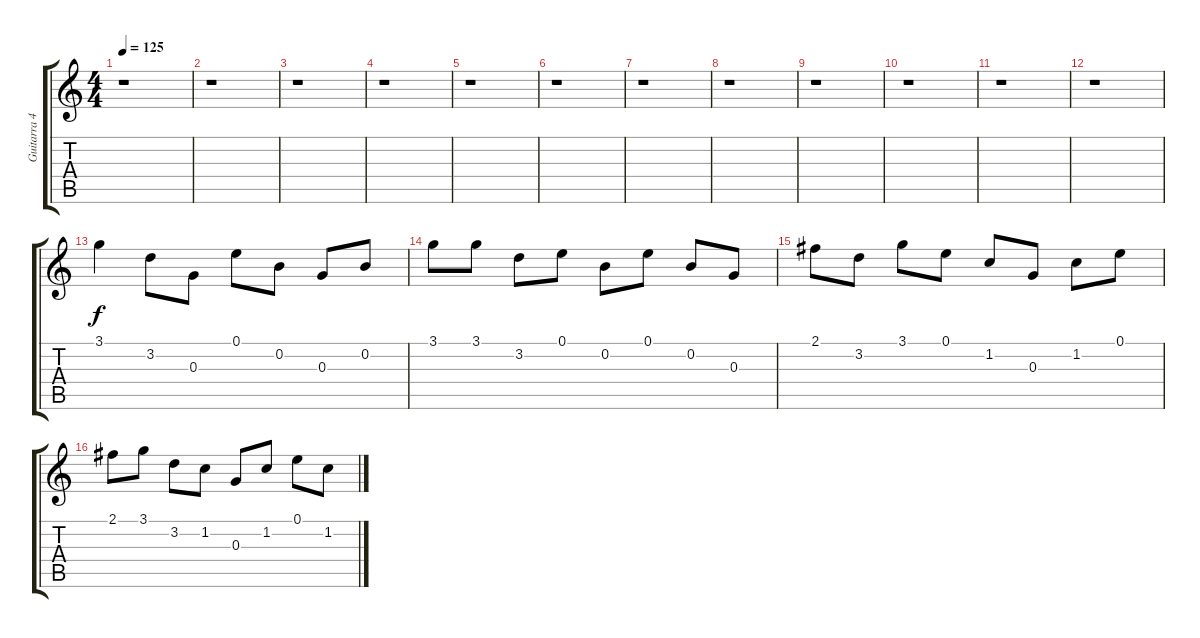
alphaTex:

\track ("Guitarra 4" "Guitarra 4") {instrument distortionguitar}
\staff {score tabs}
\tuning (E4 B3 G3 D3 A2 E2) {hide}
\ts (4 4)
\tempo 125
\clef g2
\ks c
r.1{dy f instrument distortionguitar} |
r.1 |
r.1 |
r.1 |
r.1 |
r.1 |
r.1 |
r.1 |
r.1 |
r.1 |
r.1 |
r.1 |
3.1.4 3.2.8 0.3.8 0.1.8 0.2.8 0.3.8 0.2.8 |
3.1.8 3.1.8 3.2.8 0.1.8 0.2.8 0.1.8 0.2.8 0.3.8 |
2.1.8 3.2.8 3.1.8 0.1.8 1.2.8 0.3.8 1.2.8 0.1.8 |
2.1.8 3.1.8 3.2.8 1.2.8 0.3.8 1.2.8 0.1.8 1.2.8
